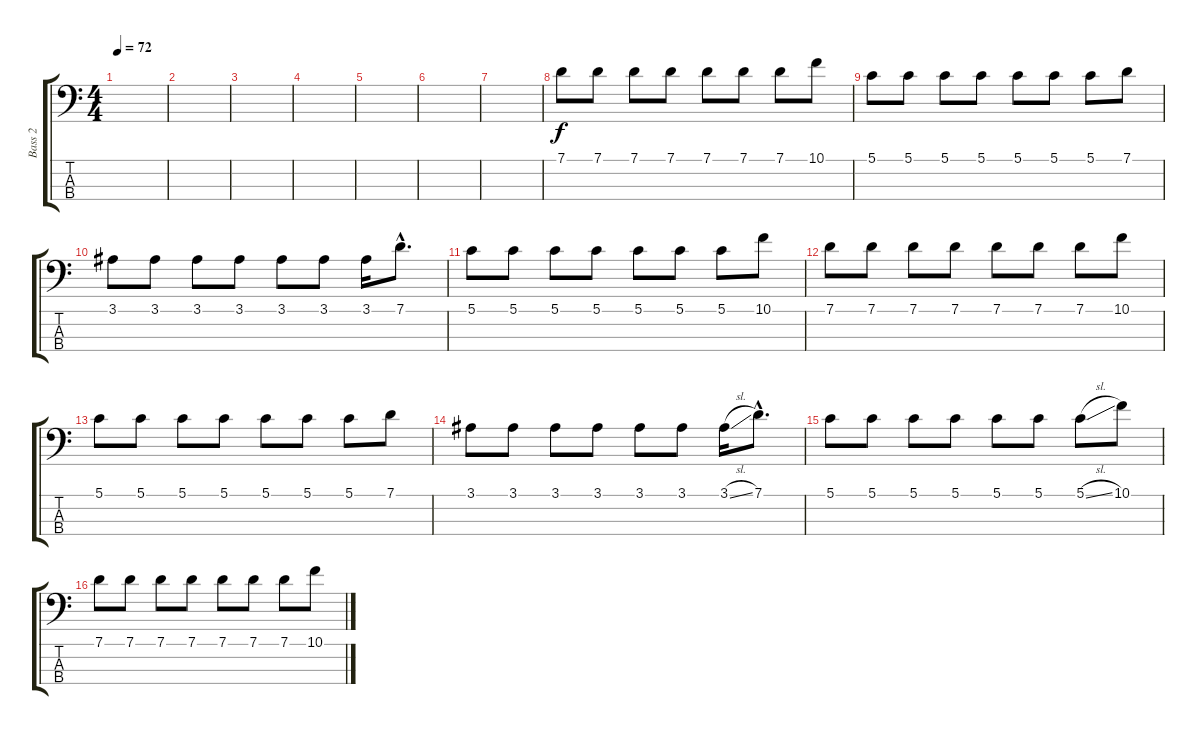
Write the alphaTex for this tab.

\track ("Bass 2" "Bass 2") {instrument electricbassfinger}
\staff {score tabs}
\tuning (G2 D2 A1 E1) {hide}
\ts (4 4)
\tempo 72
\clef f4
\ks c
|
|
|
|
|
|
|
7.1.8 7.1.8 7.1.8 7.1.8 7.1.8 7.1.8 7.1.8 10.1.8 |
5.1.8 5.1.8 5.1.8 5.1.8 5.1.8 5.1.8 5.1.8 7.1.8 |
3.1.8 3.1.8 3.1.8 3.1.8 3.1.8 3.1.8 3.1.16 7.1{hac}.8{d} |
5.1.8 5.1.8 5.1.8 5.1.8 5.1.8 5.1.8 5.1.8 10.1.8 |
7.1.8 7.1.8 7.1.8 7.1.8 7.1.8 7.1.8 7.1.8 10.1.8 |
5.1.8 5.1.8 5.1.8 5.1.8 5.1.8 5.1.8 5.1.8 7.1.8 |
3.1.8 3.1.8 3.1.8 3.1.8 3.1.8 3.1.8 3.1{sl}.16 7.1{hac}.8{d} |
5.1.8 5.1.8 5.1.8 5.1.8 5.1.8 5.1.8 5.1{sl}.8 10.1.8 |
7.1.8 7.1.8 7.1.8 7.1.8 7.1.8 7.1.8 7.1.8 10.1.8
